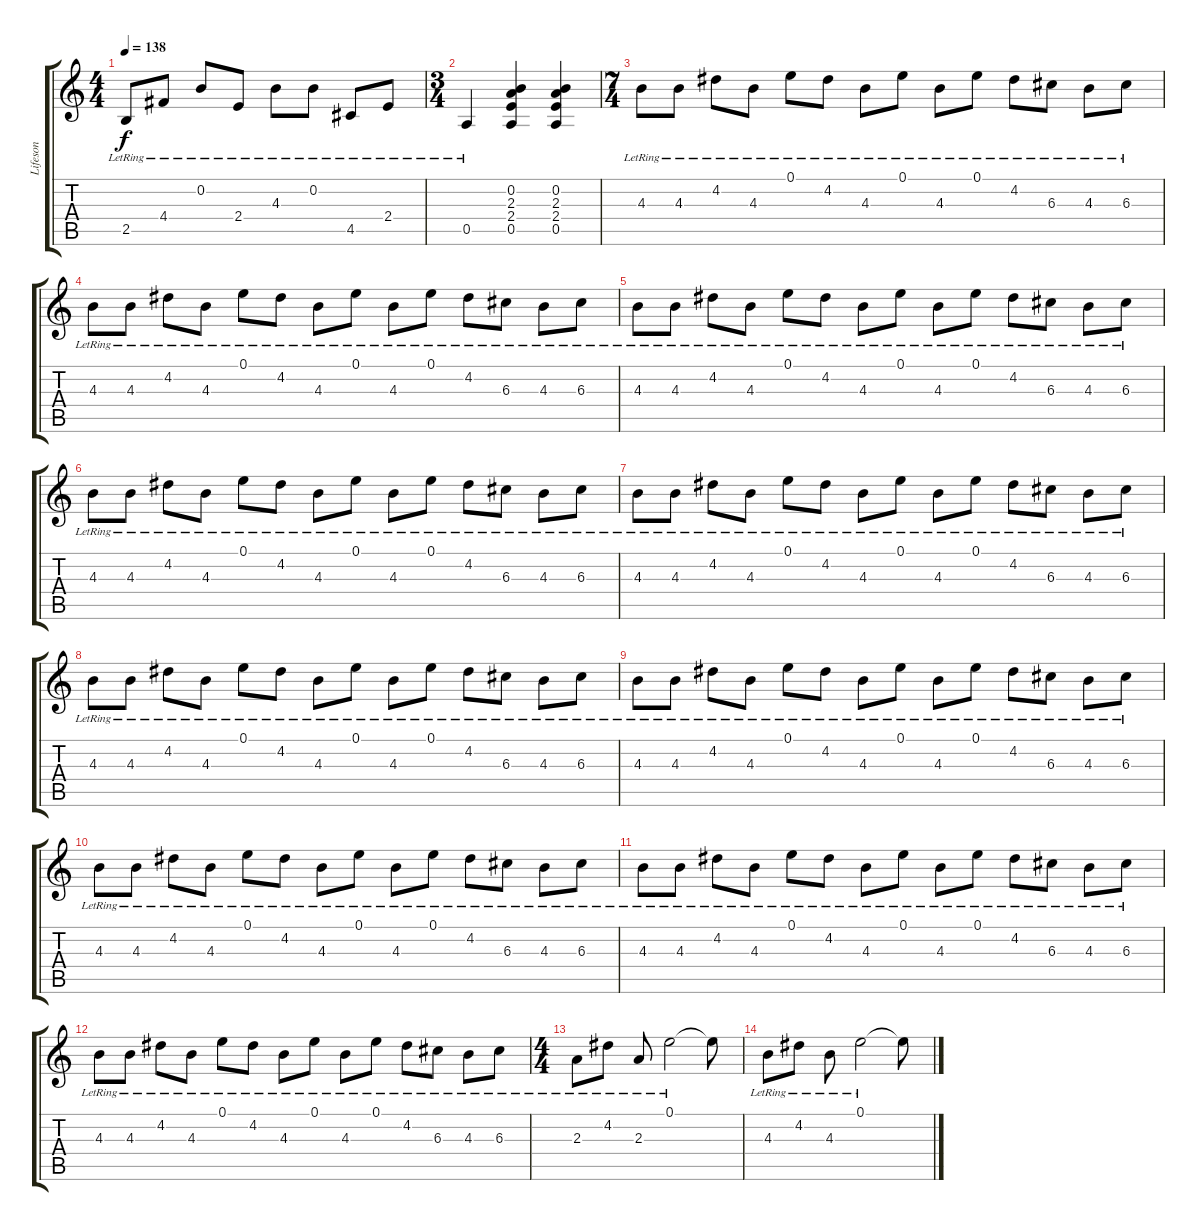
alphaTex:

\track ("Lifeson" "Lifeson") {instrument electricguitarclean}
\staff {score tabs}
\tuning (E4 B3 G3 D3 A2 E2) {hide}
\ts (4 4)
\tempo 138
\clef g2
\ks c
2.5{lr}.8{dy f} 4.4{lr}.8 0.2{lr}.8 2.4{lr}.8 4.3{lr}.8 0.2{lr}.8 4.5{lr}.8 2.4{lr}.8 |
\ts (3 4)
0.5{lr}.4 (0.2 2.3 2.4 0.5).4 (0.2 2.3 2.4 0.5).4 |
\ts (7 4)
4.3{lr}.8 4.3{lr}.8 4.2{lr}.8 4.3{lr}.8 0.1{lr}.8 4.2{lr}.8 4.3{lr}.8 0.1{lr}.8 4.3{lr}.8 0.1{lr}.8 4.2{lr}.8 6.3{lr}.8 4.3{lr}.8 6.3{lr}.8 |
4.3{lr}.8 4.3{lr}.8 4.2{lr}.8 4.3{lr}.8 0.1{lr}.8 4.2{lr}.8 4.3{lr}.8 0.1{lr}.8 4.3{lr}.8 0.1{lr}.8 4.2{lr}.8 6.3{lr}.8 4.3{lr}.8 6.3{lr}.8 |
4.3{lr}.8 4.3{lr}.8 4.2{lr}.8 4.3{lr}.8 0.1{lr}.8 4.2{lr}.8 4.3{lr}.8 0.1{lr}.8 4.3{lr}.8 0.1{lr}.8 4.2{lr}.8 6.3{lr}.8 4.3{lr}.8 6.3{lr}.8 |
4.3{lr}.8 4.3{lr}.8 4.2{lr}.8 4.3{lr}.8 0.1{lr}.8 4.2{lr}.8 4.3{lr}.8 0.1{lr}.8 4.3{lr}.8 0.1{lr}.8 4.2{lr}.8 6.3{lr}.8 4.3{lr}.8 6.3{lr}.8 |
4.3{lr}.8 4.3{lr}.8 4.2{lr}.8 4.3{lr}.8 0.1{lr}.8 4.2{lr}.8 4.3{lr}.8 0.1{lr}.8 4.3{lr}.8 0.1{lr}.8 4.2{lr}.8 6.3{lr}.8 4.3{lr}.8 6.3{lr}.8 |
4.3{lr}.8 4.3{lr}.8 4.2{lr}.8 4.3{lr}.8 0.1{lr}.8 4.2{lr}.8 4.3{lr}.8 0.1{lr}.8 4.3{lr}.8 0.1{lr}.8 4.2{lr}.8 6.3{lr}.8 4.3{lr}.8 6.3{lr}.8 |
4.3{lr}.8 4.3{lr}.8 4.2{lr}.8 4.3{lr}.8 0.1{lr}.8 4.2{lr}.8 4.3{lr}.8 0.1{lr}.8 4.3{lr}.8 0.1{lr}.8 4.2{lr}.8 6.3{lr}.8 4.3{lr}.8 6.3{lr}.8 |
4.3{lr}.8 4.3{lr}.8 4.2{lr}.8 4.3{lr}.8 0.1{lr}.8 4.2{lr}.8 4.3{lr}.8 0.1{lr}.8 4.3{lr}.8 0.1{lr}.8 4.2{lr}.8 6.3{lr}.8 4.3{lr}.8 6.3{lr}.8 |
4.3{lr}.8 4.3{lr}.8 4.2{lr}.8 4.3{lr}.8 0.1{lr}.8 4.2{lr}.8 4.3{lr}.8 0.1{lr}.8 4.3{lr}.8 0.1{lr}.8 4.2{lr}.8 6.3{lr}.8 4.3{lr}.8 6.3{lr}.8 |
4.3{lr}.8 4.3{lr}.8 4.2{lr}.8 4.3{lr}.8 0.1{lr}.8 4.2{lr}.8 4.3{lr}.8 0.1{lr}.8 4.3{lr}.8 0.1{lr}.8 4.2{lr}.8 6.3{lr}.8 4.3{lr}.8 6.3{lr}.8 |
\ts (4 4)
2.3{lr}.8 4.2{lr}.8 2.3{lr}.8 0.1{lr}.2 0.1{t}.8 |
4.3{lr}.8 4.2{lr}.8 4.3{lr}.8 0.1{lr}.2 0.1{t}.8
